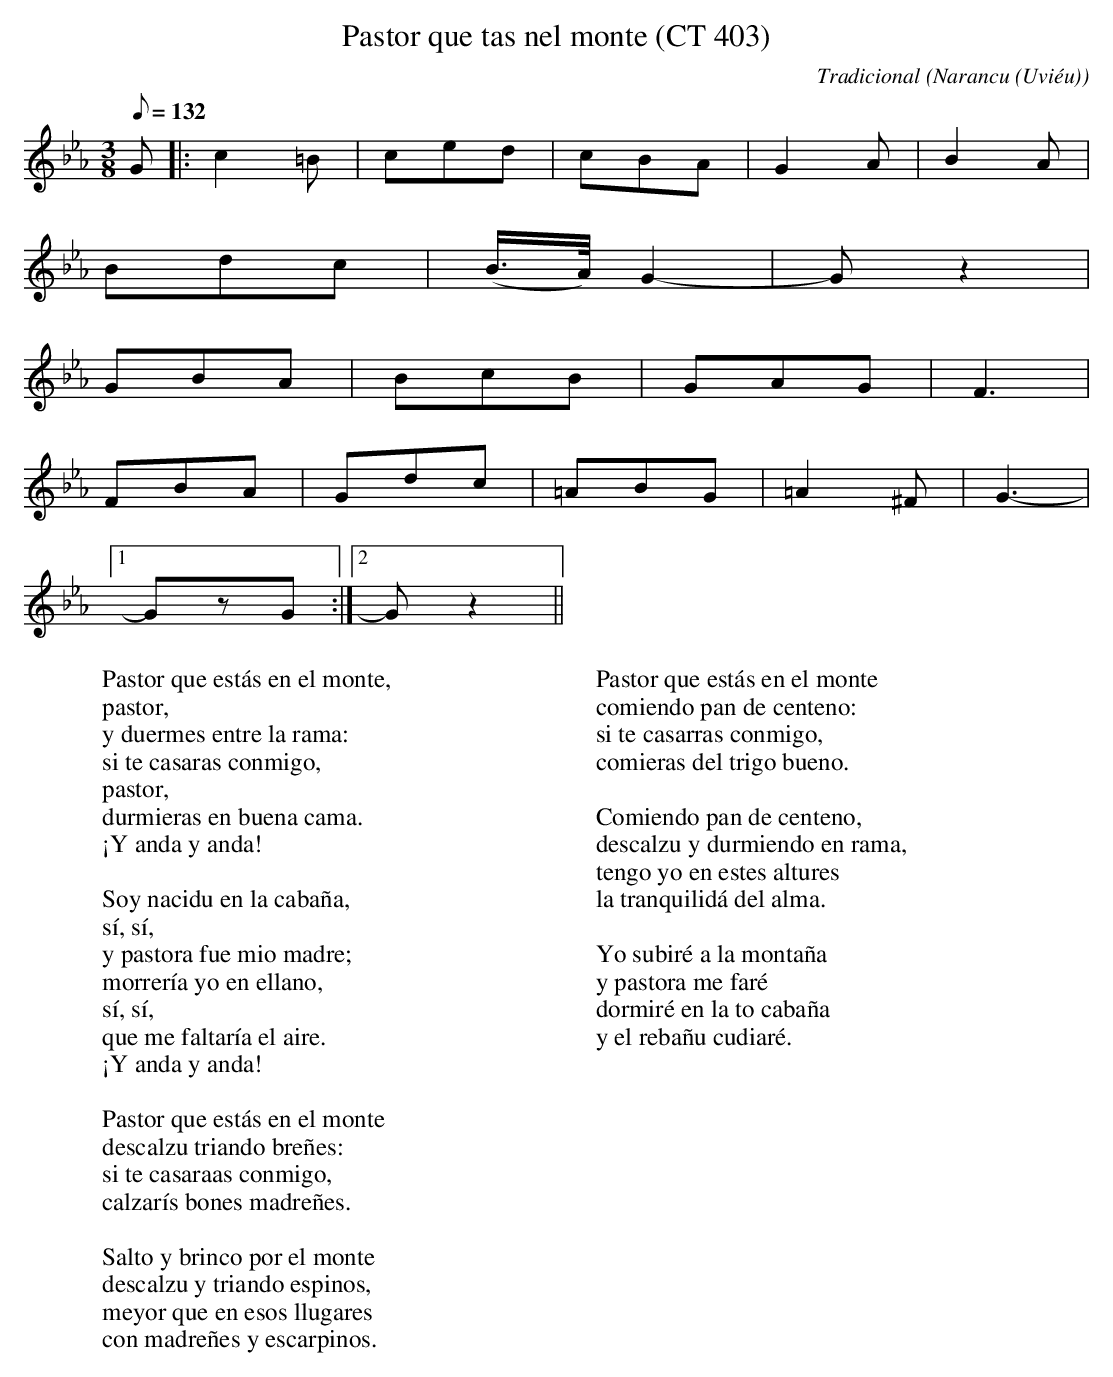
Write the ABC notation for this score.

X:1
T:Pastor que tas nel monte (CT 403)
C:Tradicional
O:Narancu (Uviéu)
M:3/8
L:1/8
Q:1/8=132
K:Cm
G|:c2=B|ced|cBA|G2A|B2A|
Bdc|(B3/4A/4) G2-|Gz2|
GBA|BcB|GAG|F3|
FBA|Gdc|=ABG|=A2^F|G3-|
[1 GzG:|[2 Gz2||
W:Pastor que estás en el monte,
W:pastor,
W:y duermes entre la rama:
W:si te casaras conmigo,
W:pastor,
W:durmieras en buena cama.
W:¡Y anda y anda!
W:
W:Soy nacidu en la cabaña,
W:sí, sí,
W:y pastora fue mio madre;
W:morrería yo en ellano,
W:sí, sí,
W:que me faltaría el aire.
W:¡Y anda y anda!
W:
W:Pastor que estás en el monte
W:descalzu triando breñes:
W:si te casaraas conmigo,
W:calzarís bones madreñes.
W:
W:Salto y brinco por el monte
W:descalzu y triando espinos,
W:meyor que en esos llugares
W:con madreñes y escarpinos.
W:
W:Pastor que estás en el monte
W:comiendo pan de centeno:
W:si te casarras conmigo,
W:comieras del trigo bueno.
W:
W:Comiendo pan de centeno,
W:descalzu y durmiendo en rama,
W:tengo yo en estes altures
W:la tranquilidá del alma.
W:
W:Yo subiré a la montaña
W:y pastora me faré
W:dormiré en la to cabaña
W:y el rebañu cudiaré.
W:
